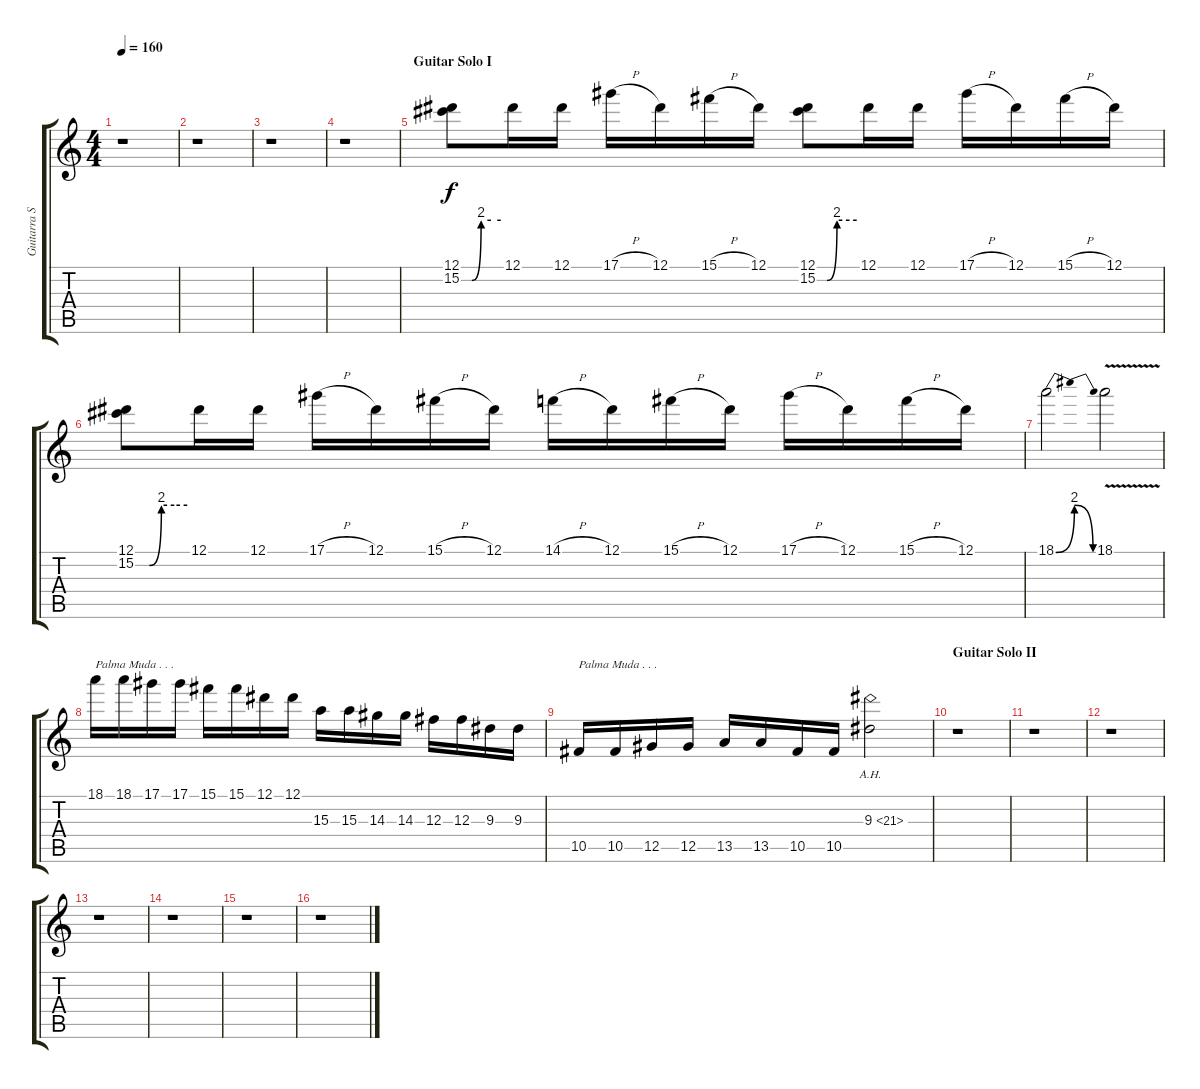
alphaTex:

\track ("Guitarra Solo I" "Guitarra S") {instrument distortionguitar}
\staff {score tabs}
\tuning (Eb4 Bb3 Gb3 Db3 Ab2 Eb2) {hide}
\ts (4 4)
\tempo 160
\clef g2
\ks c
r.1{dy f} |
r.1 |
r.1 |
r.1 |
\section ("" "Guitar Solo I")
(12.1 15.2{be (custom 0 0 16 0 30 8 45 8 60 8)}).8{volume 16 balance 6} 12.1.16 12.1.16 17.1{h}.16 12.1.16 15.1{h}.16 12.1.16 (12.1 15.2{be (custom 0 0 15 0 30 8 60 8)}).8 12.1.16 12.1.16 17.1{h}.16 12.1.16 15.1{h}.16 12.1.16 |
(12.1 15.2{be (custom 0 0 16 0 30 8 45 8 60 8)}).8 12.1.16 12.1.16 17.1{h}.16 12.1.16 15.1{h}.16 12.1.16 14.1{h}.16 12.1.16 15.1{h}.16 12.1.16 17.1{h}.16 12.1.16 15.1{h}.16 12.1.16 |
18.1{be (bendrelease 0 0 30 8 46 8 60 0)}.2 18.1{v}.2 |
18.1.16{txt "Palma Muda . . . "} 18.1.16 17.1.16 17.1.16 15.1.16 15.1.16 12.1.16 12.1.16 15.3.16 15.3.16 14.3.16 14.3.16 12.3.16 12.3.16 9.3.16 9.3.16 |
10.5.16{txt "Palma Muda . . ."} 10.5.16 12.5.16 12.5.16 13.5.16 13.5.16 10.5.16 10.5.16 9.3{ah 12}.2 |
\section ("" "Guitar Solo II")
r.1{volume 15} |
r.1 |
r.1 |
r.1 |
r.1 |
r.1 |
r.1
